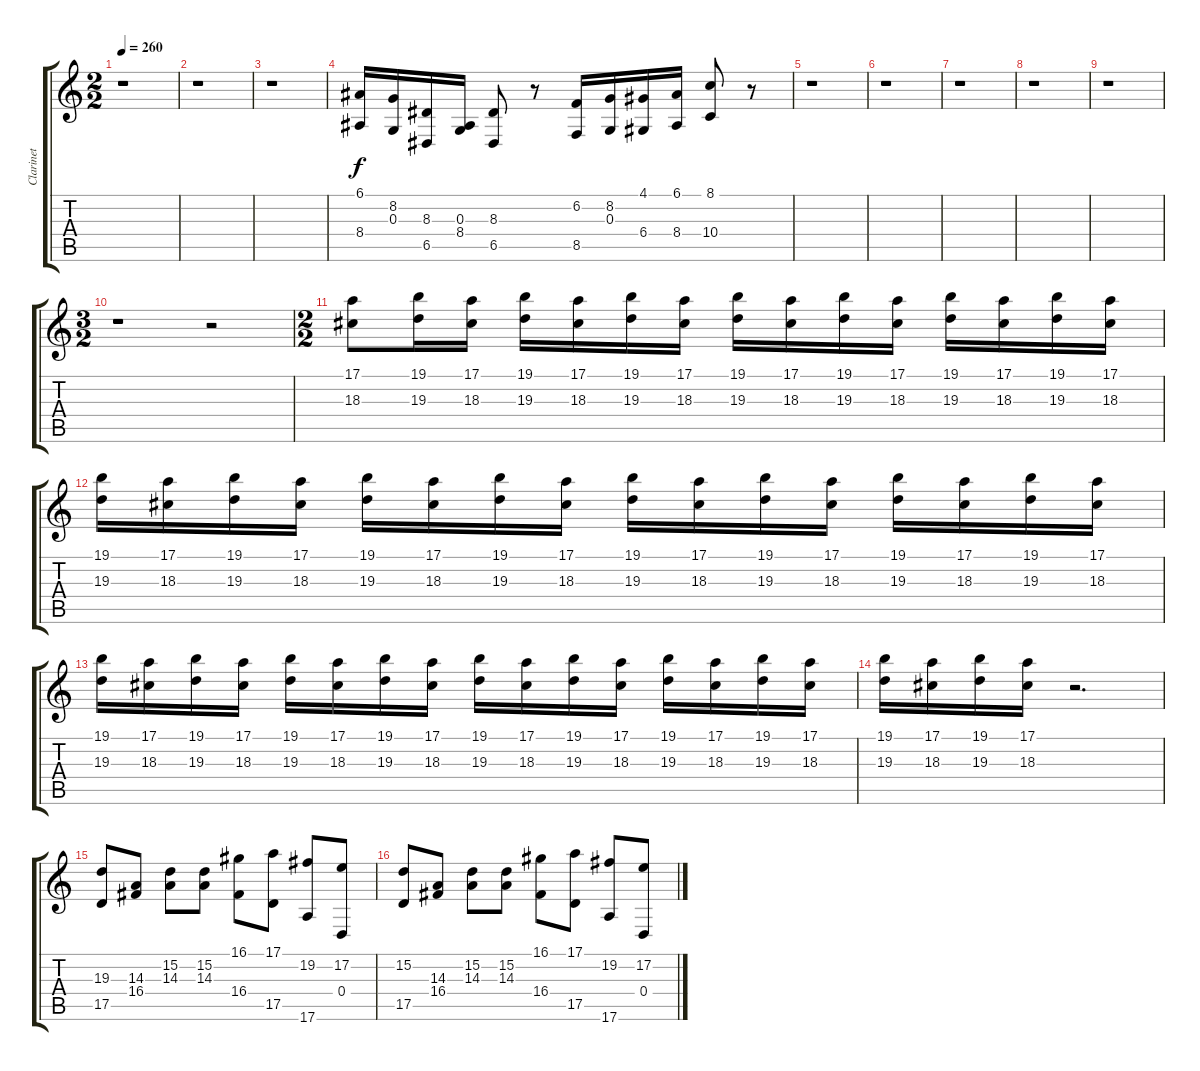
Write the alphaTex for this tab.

\track ("Clarinet" "Clarinet") {instrument clarinet}
\staff {score tabs}
\tuning (E4 B3 G3 D3 A2 E2) {hide}
\ts (2 2)
\tempo 260
\clef g2
\ks c
r.1{dy f} |
r.1 |
r.1 |
(6.1 8.4).16 (8.2 0.3).16 (8.3 6.5).16 (0.3 8.4).16 (8.3 6.5).8 r.8 (6.2 8.5).16 (8.2 0.3).16 (4.1 6.4).16 (6.1 8.4).16 (8.1 10.4).8 r.8 |
r.1 |
r.1 |
r.1 |
r.1 |
r.1 |
\ts (3 2)
r.1 r.2 |
\ts (2 2)
(17.1 18.3).8 (19.1 19.3).16 (17.1 18.3).16 (19.1 19.3).16 (17.1 18.3).16 (19.1 19.3).16 (17.1 18.3).16 (19.1 19.3).16 (17.1 18.3).16 (19.1 19.3).16 (17.1 18.3).16 (19.1 19.3).16 (17.1 18.3).16 (19.1 19.3).16 (17.1 18.3).16 |
(19.1 19.3).16 (17.1 18.3).16 (19.1 19.3).16 (17.1 18.3).16 (19.1 19.3).16 (17.1 18.3).16 (19.1 19.3).16 (17.1 18.3).16 (19.1 19.3).16 (17.1 18.3).16 (19.1 19.3).16 (17.1 18.3).16 (19.1 19.3).16 (17.1 18.3).16 (19.1 19.3).16 (17.1 18.3).16 |
(19.1 19.3).16 (17.1 18.3).16 (19.1 19.3).16 (17.1 18.3).16 (19.1 19.3).16 (17.1 18.3).16 (19.1 19.3).16 (17.1 18.3).16 (19.1 19.3).16 (17.1 18.3).16 (19.1 19.3).16 (17.1 18.3).16 (19.1 19.3).16 (17.1 18.3).16 (19.1 19.3).16 (17.1 18.3).16 |
(19.1 19.3).16 (17.1 18.3).16 (19.1 19.3).16 (17.1 18.3).16 r.2{d} |
(19.3 17.5).8 (14.3 16.4).8 (15.2 14.3).8 (15.2 14.3).8 (16.1 16.4).8 (17.1 17.5).8 (19.2 17.6).8 (17.2 0.4).8 |
(15.2 17.5).8 (14.3 16.4).8 (15.2 14.3).8 (15.2 14.3).8 (16.1 16.4).8 (17.1 17.5).8 (19.2 17.6).8 (17.2 0.4).8
